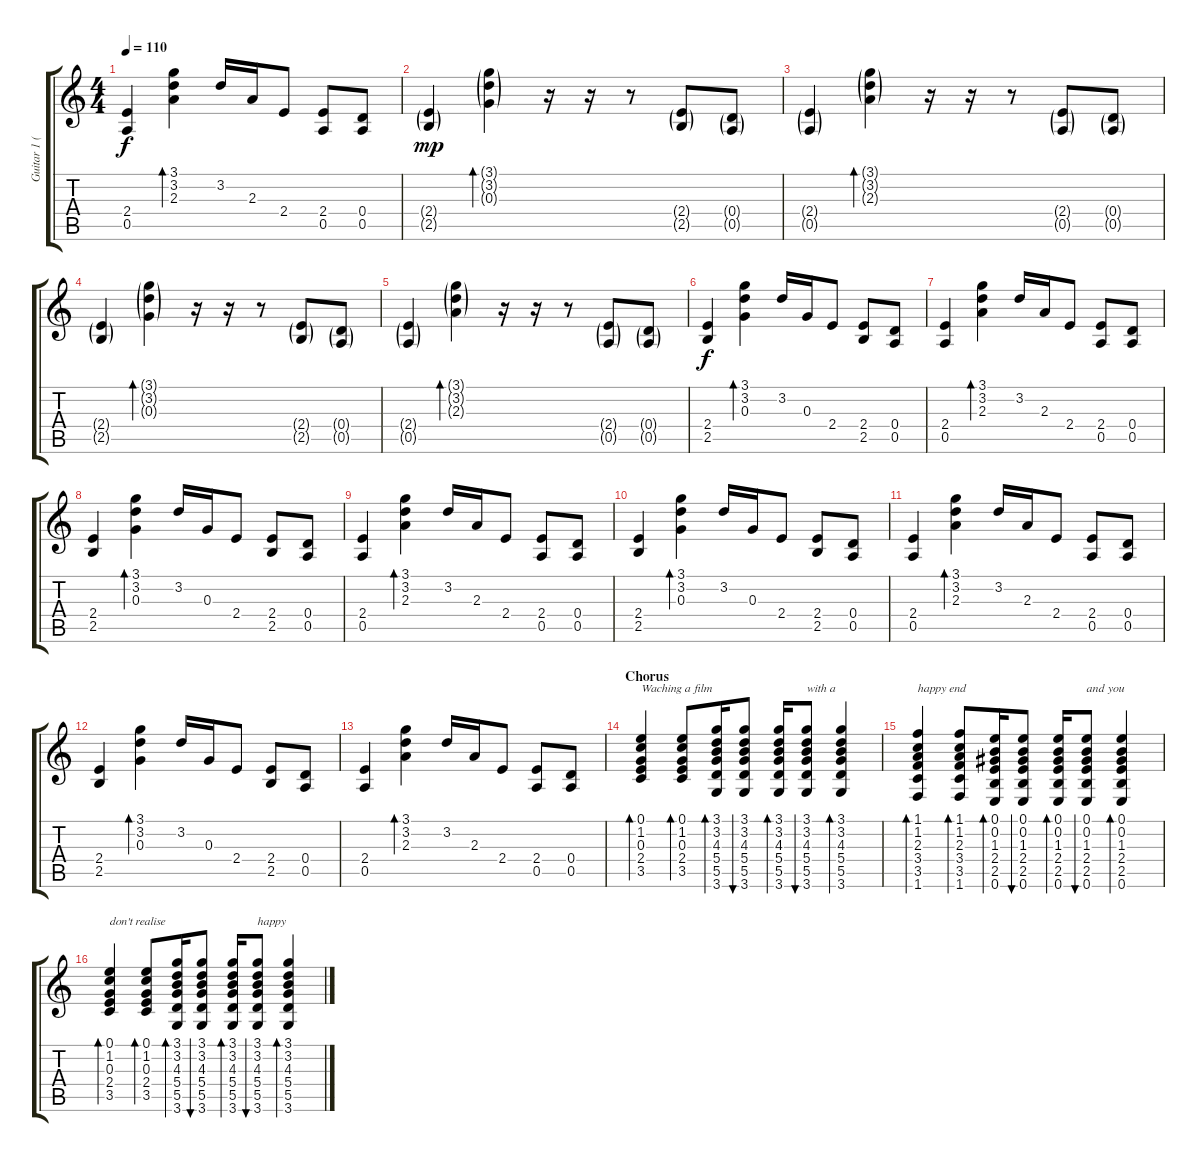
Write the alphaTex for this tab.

\track ("Guitar 1 (Plagy)" "Guitar 1 (") {instrument acousticguitarnylon}
\staff {score tabs}
\tuning (E4 B3 G3 D3 A2 E2) {hide}
\ts (4 4)
\tempo 110
\clef g2
\ks c
(2.4 0.5).4{dy f} (3.1 3.2 2.3).4{bd 30} 3.2.16 2.3.16 2.4.8 (2.4 0.5).8 (0.4 0.5).8 |
(2.4{g} 2.5{g}).4{dy mp} (3.1{g} 3.2{g} 0.3{g}).4{bd 30} r.16 r.16 r.8 (2.4{g} 2.5{g}).8 (0.4{g} 0.5{g}).8 |
(2.4{g} 0.5{g}).4 (3.1{g} 3.2{g} 2.3{g}).4{bd 30} r.16 r.16 r.8 (2.4{g} 0.5{g}).8 (0.4{g} 0.5{g}).8 |
(2.4{g} 2.5{g}).4 (3.1{g} 3.2{g} 0.3{g}).4{bd 30} r.16 r.16 r.8 (2.4{g} 2.5{g}).8 (0.4{g} 0.5{g}).8 |
(2.4{g} 0.5{g}).4 (3.1{g} 3.2{g} 2.3{g}).4{bd 30} r.16 r.16 r.8 (2.4{g} 0.5{g}).8 (0.4{g} 0.5{g}).8 |
(2.4 2.5).4{dy f} (3.1 3.2 0.3).4{bd 30} 3.2.16 0.3.16 2.4.8 (2.4 2.5).8 (0.4 0.5).8 |
(2.4 0.5).4 (3.1 3.2 2.3).4{bd 30} 3.2.16 2.3.16 2.4.8 (2.4 0.5).8 (0.4 0.5).8 |
(2.4 2.5).4 (3.1 3.2 0.3).4{bd 30} 3.2.16 0.3.16 2.4.8 (2.4 2.5).8 (0.4 0.5).8 |
(2.4 0.5).4 (3.1 3.2 2.3).4{bd 30} 3.2.16 2.3.16 2.4.8 (2.4 0.5).8 (0.4 0.5).8 |
(2.4 2.5).4 (3.1 3.2 0.3).4{bd 30} 3.2.16 0.3.16 2.4.8 (2.4 2.5).8 (0.4 0.5).8 |
(2.4 0.5).4 (3.1 3.2 2.3).4{bd 30} 3.2.16 2.3.16 2.4.8 (2.4 0.5).8 (0.4 0.5).8 |
(2.4 2.5).4 (3.1 3.2 0.3).4{bd 30} 3.2.16 0.3.16 2.4.8 (2.4 2.5).8 (0.4 0.5).8 |
(2.4 0.5).4 (3.1 3.2 2.3).4{bd 30} 3.2.16 2.3.16 2.4.8 (2.4 0.5).8 (0.4 0.5).8 |
\section ("" "Chorus")
(0.1 1.2 0.3 2.4 3.5).4{bd 30 txt "Waching a film"} (0.1 1.2 0.3 2.4 3.5).8{bd 30} (3.1 3.2 4.3 5.4 5.5 3.6).16{bd 30} (3.1 3.2 4.3 5.4 5.5 3.6).8{bu 30} (3.1 3.2 4.3 5.4 5.5 3.6).16{bd 30} (3.1 3.2 4.3 5.4 5.5 3.6).8{bu 30 txt "with a"} (3.1 3.2 4.3 5.4 5.5 3.6).4{bd 30} |
(1.1 1.2 2.3 3.4 3.5 1.6).4{bd 30 txt "happy end"} (1.1 1.2 2.3 3.4 3.5 1.6).8{bd 30} (0.1 0.2 1.3 2.4 2.5 0.6).16{bd 30} (0.1 0.2 1.3 2.4 2.5 0.6).8{bu 30} (0.1 0.2 1.3 2.4 2.5 0.6).16{bd 30} (0.1 0.2 1.3 2.4 2.5 0.6).8{bu 30 txt "and you"} (0.1 0.2 1.3 2.4 2.5 0.6).4{bd 30} |
(0.1 1.2 0.3 2.4 3.5).4{bd 30 txt "don't realise"} (0.1 1.2 0.3 2.4 3.5).8{bd 30} (3.1 3.2 4.3 5.4 5.5 3.6).16{bd 30} (3.1 3.2 4.3 5.4 5.5 3.6).8{bu 30} (3.1 3.2 4.3 5.4 5.5 3.6).16{bd 30} (3.1 3.2 4.3 5.4 5.5 3.6).8{bu 30 txt "happy"} (3.1 3.2 4.3 5.4 5.5 3.6).4{bd 30}
